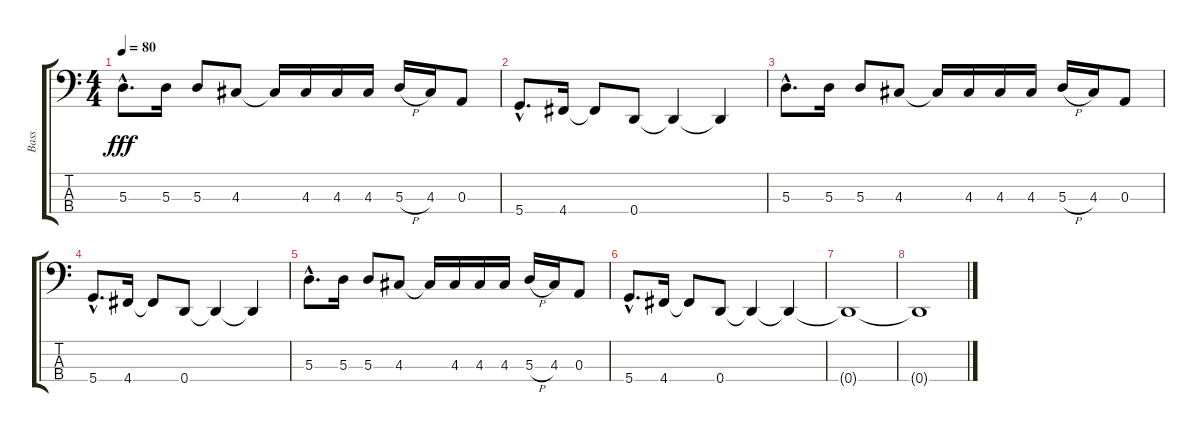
\track ("Bass" "Bass") {instrument slapbass2}
\staff {score tabs}
\tuning (G2 D2 A1 D1) {hide}
\ts (4 4)
\tempo 80
\clef f4
\ks c
5.3{hac}.8{d dy fff} 5.3.16 5.3.8 4.3.8 4.3{t}.16 4.3.16 4.3.16 4.3.16 5.3{h}.16 4.3.16 0.3.8 |
5.4{hac}.8{d} 4.4.16 4.4{t}.8 0.4.8 0.4{t}.4 0.4{t}.4 |
5.3{hac}.8{d} 5.3.16 5.3.8 4.3.8 4.3{t}.16 4.3.16 4.3.16 4.3.16 5.3{h}.16 4.3.16 0.3.8 |
5.4{hac}.8{d} 4.4.16 4.4{t}.8 0.4.8 0.4{t}.4 0.4{t}.4 |
5.3{hac}.8{d} 5.3.16 5.3.8 4.3.8 4.3{t}.16 4.3.16 4.3.16 4.3.16 5.3{h}.16 4.3.16 0.3.8 |
5.4{hac}.8{d} 4.4.16 4.4{t}.8 0.4.8 0.4{t}.4 0.4{t}.4 |
0.4{t}.1{volume 0} |
0.4{t}.1
